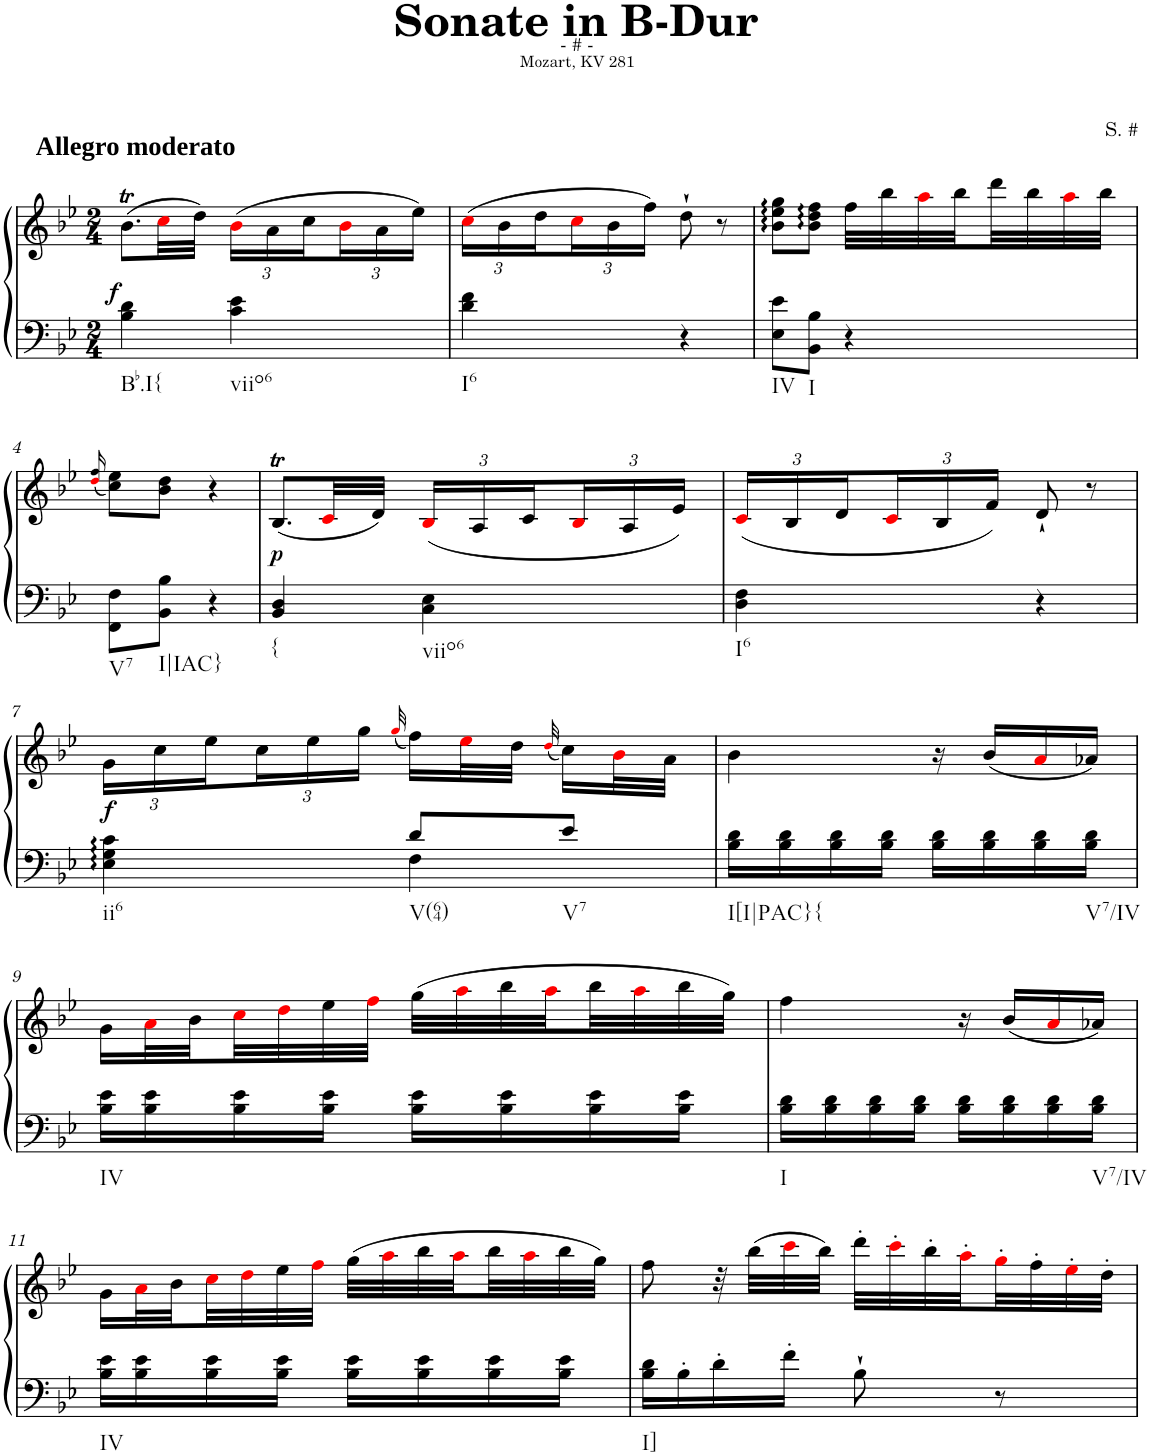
**kern	**kern	**dynam
*part1	*part1	*part1
*staff2	*staff1	*staff1/2
*I"Klavier linke Hand	*	*
*clefF4	*clefG2	*
*k[b-e-]	*k[b-e-]	*
*M2/4	*M2/4	*
=1	=1	=1
!	!LO:TX:a:B:t=Allegro moderato	!
!LO:TX:b:t=Bb.I{	!	!
!	!	!LO:DY:a=2
4B-\ 4d\	(8.b-T\L	f
.	32cci\LL	.
.	32dd\JJJ)	.
*	*Xbrackettup	*
!LO:TX:b:t=viio6	!	!
4c\ 4e-\	(24b-i\LL	.
.	24a\	.
.	24cc\	.
.	24b-i\	.
.	24a\	.
.	24ee-\JJ)	.
=2	=2	=2
!LO:TX:b:t=I6	!	!
4d\ 4f\	(24cci\LL	.
.	24b-\	.
.	24dd\	.
.	24cci\	.
.	24b-\	.
.	24ff\JJ)	.
4r	8dd`\	.
.	8r	.
=3	=3	=3
!LO:TX:b:t=IV	!	!
8E-\ 8e-\L	8b-\ 8ee-\ 8gg\L	.
!LO:TX:b:t=I	!	!
8BB-\ 8B-\J	8b-\ 8dd\ 8ff\J	.
4r	32ff\LLL	.
.	32bb-\	.
.	32aai\	.
.	32bb-\	.
.	32ddd\	.
.	32bb-\	.
.	32aai\	.
.	32bb-\JJJ	.
!!LO:LB:g=z
=4	=4	=4
.	(16qddi/ 16qff/	.
!LO:TX:b:t=V7	!	!
8FF\ 8F\L	8cc\ 8ee-\L)	.
!LO:TX:b:t=I|IAC}	!	!
8BB-\ 8B-\J	8b-\ 8dd\J	.
4r	4r	.
=5	=5	=5
!LO:TX:b:t={	!	!
!	!	!LO:DY:b
4BB-/ 4D/	(8.B-T/L	p
.	32ci/LL	.
.	32d/JJJ)	.
!LO:TX:b:t=viio6	!	!
4C\ 4E-\	(24B-i/LL	.
.	24A/	.
.	24c/	.
.	24B-i/	.
.	24A/	.
.	24e-/JJ)	.
=6	=6	=6
!LO:TX:b:t=I6	!	!
4D\ 4F\	(24ci/LL	.
.	24B-/	.
.	24d/	.
.	24ci/	.
.	24B-/	.
.	24f/JJ)	.
4r	8d`/	.
.	8r	.
!!LO:LB:g=z
=7	=7	=7
*^	*	*
!LO:TX:b:t=ii6	!	!	!
!	!	!	!LO:DY:b
4E-\ 4G\ 4c\	4ryy	24g\LL	f
.	.	24cc\	.
.	.	24ee-\	.
.	.	24cc\	.
.	.	24ee-\	.
.	.	24gg\JJ	.
.	.	(32qggi/	.
!LO:TX:b:t=V(64)	!	!	!
8d/L	4F\	16ff\LL)	.
.	.	32ee-i\L	.
.	.	32dd\JJJ	.
.	.	(32qddi/	.
!LO:TX:b:t=V7	!	!	!
8e-/J	.	16cc\LL)	.
.	.	32b-i\L	.
.	.	32a\JJJ	.
*v	*v	*	*
=8	=8	=8
!LO:TX:b:t=I[I|PAC}{	!	!
16B-\ 16d\LL	4b-\	.
16B-\ 16d\	.	.
16B-\ 16d\	.	.
16B-\ 16d\JJ	.	.
16B-\ 16d\LL	16r	.
16B-\ 16d\	(16b-/LL	.
16B-\ 16d\	16ai/	.
!LO:TX:b:t=V7/IV	!	!
16B-\ 16d\JJ	16a-X/JJ)	.
!!LO:LB:g=z
=9	=9	=9
!LO:TX:b:t=IV	!	!
16B-\ 16e-\LL	16g\LL	.
16B-\ 16e-\	32ai\L	.
.	32b-\	.
16B-\ 16e-\	32cci\	.
.	32ddi\	.
16B-\ 16e-\JJ	32ee-\	.
.	32ffi\JJJ	.
16B-\ 16e-\LL	(32gg\LLL	.
.	32aai\	.
16B-\ 16e-\	32bb-\	.
.	32aai\	.
16B-\ 16e-\	32bb-\	.
.	32aai\	.
16B-\ 16e-\JJ	32bb-\	.
.	32gg\JJJ)	.
=10	=10	=10
!LO:TX:b:t=I	!	!
16B-\ 16d\LL	4ff\	.
16B-\ 16d\	.	.
16B-\ 16d\	.	.
16B-\ 16d\JJ	.	.
16B-\ 16d\LL	16r	.
16B-\ 16d\	(16b-/LL	.
16B-\ 16d\	16ai/	.
!LO:TX:b:t=V7/IV	!	!
16B-\ 16d\JJ	16a-X/JJ)	.
!!LO:LB:g=z
=11	=11	=11
!LO:TX:b:t=IV	!	!
16B-\ 16e-\LL	16g\LL	.
16B-\ 16e-\	32ai\L	.
.	32b-\	.
16B-\ 16e-\	32cci\	.
.	32ddi\	.
16B-\ 16e-\JJ	32ee-\	.
.	32ffi\JJJ	.
16B-\ 16e-\LL	(32gg\LLL	.
.	32aai\	.
16B-\ 16e-\	32bb-\	.
.	32aai\	.
16B-\ 16e-\	32bb-\	.
.	32aai\	.
16B-\ 16e-\JJ	32bb-\	.
.	32gg\JJJ)	.
=12	=12	=12
!LO:TX:b:t=I]	!	!
16B-\ 16d\LL	8ff\	.
16B-'\	.	.
16d'\	32r	.
.	(32bb-\LLL	.
16f'\JJ	32ccci\	.
.	32bb-\JJJ)	.
8B-`\	32ddd'\LLL	.
.	32ccc'i\	.
.	32bb-'\	.
.	32aa'i\	.
8r	32gg'i\	.
.	32ff'\	.
.	32ee-'i\	.
.	32dd'\JJJ	.
=	=	=
*-	*-	*-
